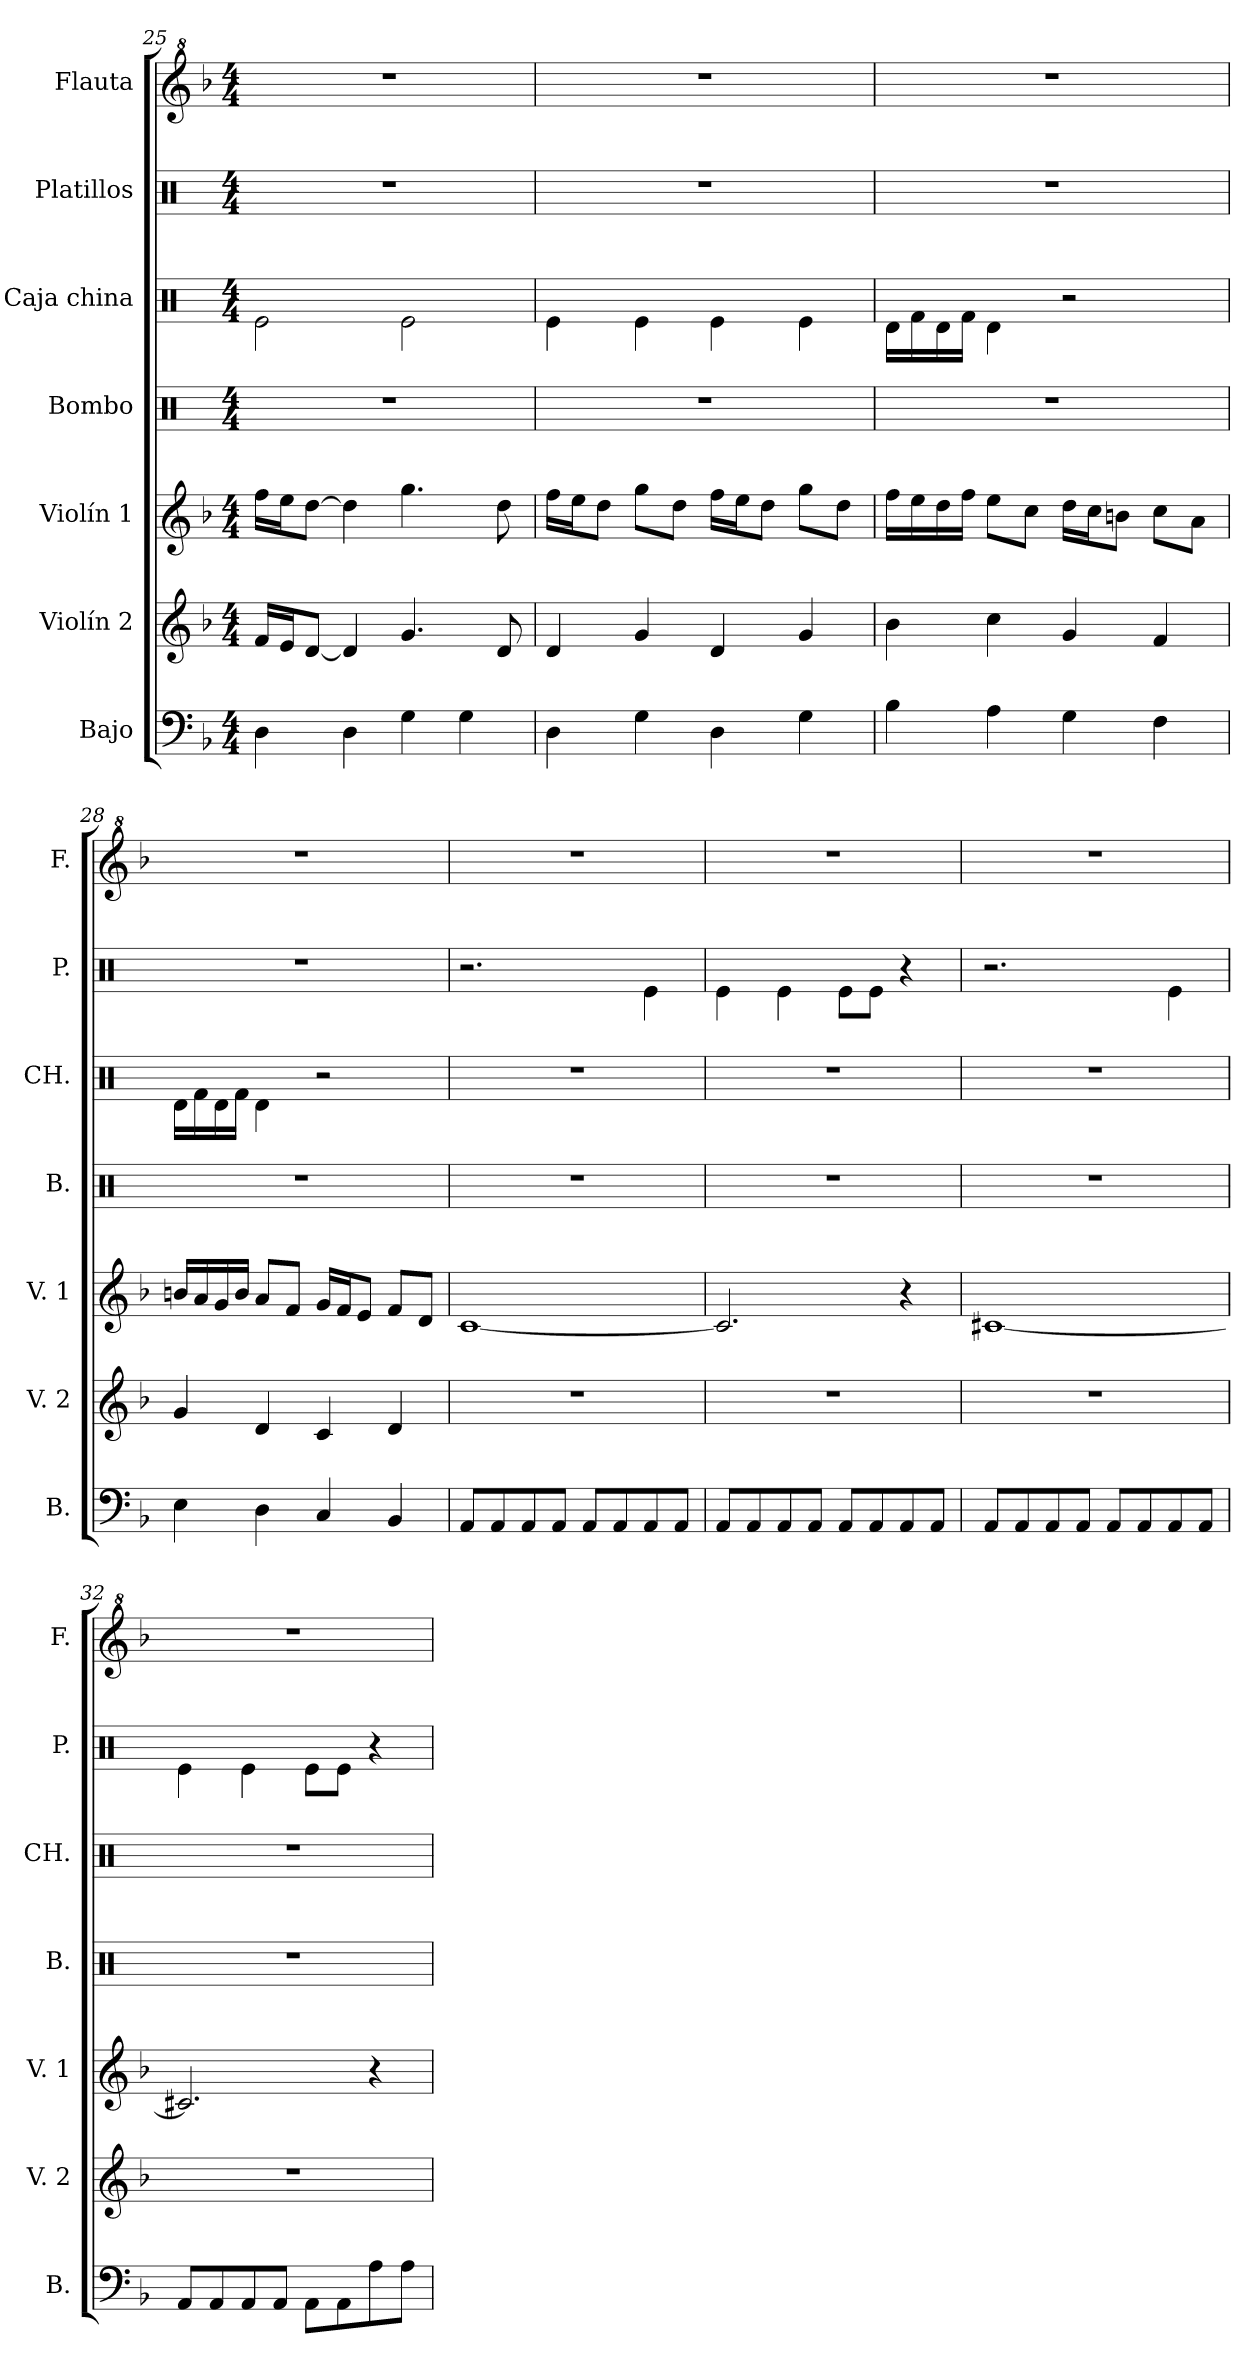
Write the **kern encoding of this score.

**kern	**kern	**kern	**kern	**kern	**kern	**kern
*part7	*part6	*part5	*part4	*part3	*part2	*part1
*staff7	*staff6	*staff5	*staff4	*staff3	*staff2	*staff1
*I"Bajo	*I"Violín 2	*I"Violín 1	*I"Bombo	*I"Caja china	*I"Platillos	*I"Flauta
*I'B.	*I'V. 2	*I'V. 1	*I'B.	*I'CH.	*I'P.	*I'F.
*clefF4	*clefG2	*clefG2	*clefX	*clefX	*clefX	*clefG^2
*ITrd7c12	*	*	*	*	*	*
*k[b-]	*k[b-]	*k[b-]	*k[]	*k[]	*k[]	*k[b-]
*M4/4	*M4/4	*M4/4	*M4/4	*M4/4	*M4/4	*M4/4
=25	=25	=25	=25	=25	=25	=25
4DD\	16f/LL	16ff\LL	1r	2Re\	1r	1r
.	16e/J	16ee\J	.	.	.	.
.	[8d/J	[8dd\J	.	.	.	.
4DD\	4d/]	4dd\]	.	.	.	.
4GG\	4.g/	4.gg\	.	2Re\	.	.
4GG\	.	.	.	.	.	.
.	8d/	8dd\	.	.	.	.
!!LO:PB:g=z
=26	=26	=26	=26	=26	=26	=26
4DD\	4d/	16ff\LL	1r	4Re\	1r	1r
.	.	16ee\J	.	.	.	.
.	.	8dd\J	.	.	.	.
4GG\	4g/	8gg\L	.	4Re\	.	.
.	.	8dd\J	.	.	.	.
4DD\	4d/	16ff\LL	.	4Re\	.	.
.	.	16ee\J	.	.	.	.
.	.	8dd\J	.	.	.	.
4GG\	4g/	8gg\L	.	4Re\	.	.
.	.	8dd\J	.	.	.	.
=27	=27	=27	=27	=27	=27	=27
4BB-\	4b-\	16ff\LL	1r	16Rd\LL	1r	1r
.	.	16ee\	.	16Rf\	.	.
.	.	16dd\	.	16Rd\	.	.
.	.	16ff\JJ	.	16Rf\JJ	.	.
4AA\	4cc\	8ee\L	.	4Rd\	.	.
.	.	8cc\J	.	.	.	.
4GG\	4g/	16dd\LL	.	2r	.	.
.	.	16cc\J	.	.	.	.
.	.	8bn\J	.	.	.	.
4FF\	4f/	8cc\L	.	.	.	.
.	.	8a\J	.	.	.	.
=28	=28	=28	=28	=28	=28	=28
4EE\	4g/	16bn/LL	1r	16Rd\LL	1r	1r
.	.	16a/	.	16Rf\	.	.
.	.	16g/	.	16Rd\	.	.
.	.	16b/JJ	.	16Rf\JJ	.	.
4DD\	4d/	8a/L	.	4Rd\	.	.
.	.	8f/J	.	.	.	.
4CC/	4c/	16g/LL	.	2r	.	.
.	.	16f/J	.	.	.	.
.	.	8e/J	.	.	.	.
4BBB-/	4d/	8f/L	.	.	.	.
.	.	8d/J	.	.	.	.
=29	=29	=29	=29	=29	=29	=29
8AAA/L	1r	[1c	1r	1r	2.r	1r
8AAA/	.	.	.	.	.	.
8AAA/	.	.	.	.	.	.
8AAA/J	.	.	.	.	.	.
8AAA/L	.	.	.	.	.	.
8AAA/	.	.	.	.	.	.
8AAA/	.	.	.	.	4Re\	.
8AAA/J	.	.	.	.	.	.
!!LO:LB:g=z
=30	=30	=30	=30	=30	=30	=30
8AAA/L	1r	2.c/]	1r	1r	4Re\	1r
8AAA/	.	.	.	.	.	.
8AAA/	.	.	.	.	4Re\	.
8AAA/J	.	.	.	.	.	.
8AAA/L	.	.	.	.	8Re\L	.
8AAA/	.	.	.	.	8Re\J	.
8AAA/	.	4r	.	.	4r	.
8AAA/J	.	.	.	.	.	.
=31	=31	=31	=31	=31	=31	=31
8AAA/L	1r	[1c#X	1r	1r	2.r	1r
8AAA/	.	.	.	.	.	.
8AAA/	.	.	.	.	.	.
8AAA/J	.	.	.	.	.	.
8AAA/L	.	.	.	.	.	.
8AAA/	.	.	.	.	.	.
8AAA/	.	.	.	.	4Re\	.
8AAA/J	.	.	.	.	.	.
=32	=32	=32	=32	=32	=32	=32
8AAA/L	1r	2.c#X/]	1r	1r	4Re\	1r
8AAA/	.	.	.	.	.	.
8AAA/	.	.	.	.	4Re\	.
8AAA/J	.	.	.	.	.	.
8AAA\L	.	.	.	.	8Re\L	.
8AAA\	.	.	.	.	8Re\J	.
8AA\	.	4r	.	.	4r	.
8AA\J	.	.	.	.	.	.
=	=	=	=	=	=	=
*-	*-	*-	*-	*-	*-	*-
